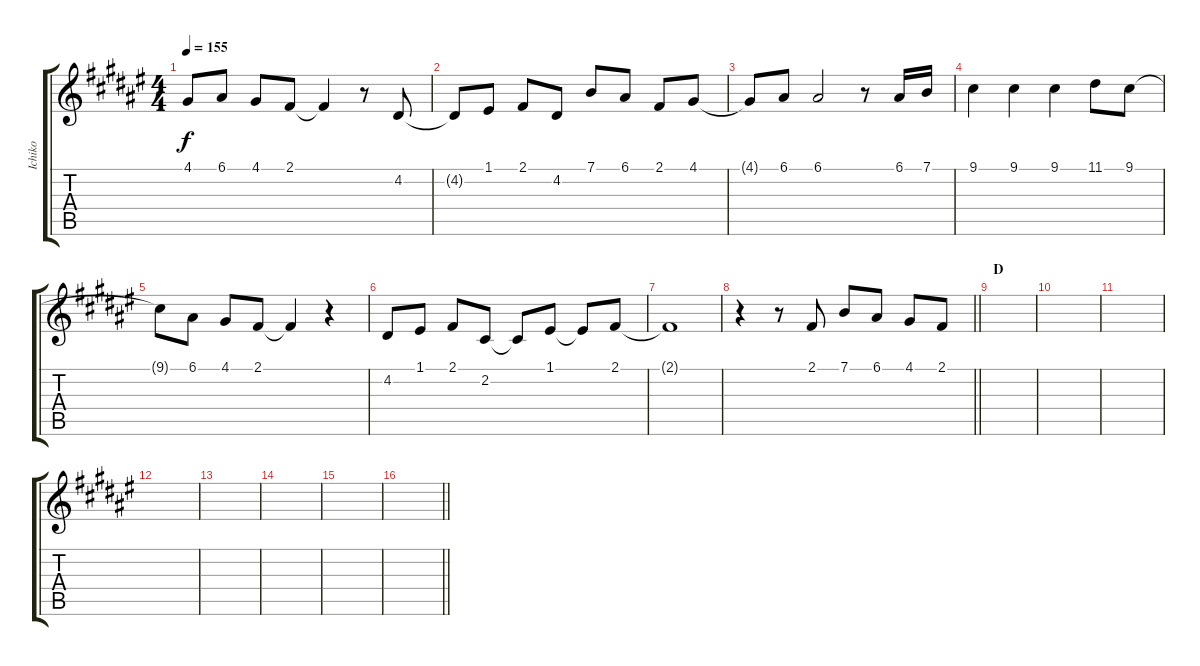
\track ("Ichiko" "Ichiko") {instrument sopranosax}
\staff {score tabs}
\tuning (E4 B3 G3 D3 A2 E2) {hide}
\ts (4 4)
\tempo 155
\clef g2
\ks f#
4.1{t}.8{dy f} 6.1.8 4.1.8 2.1.8 2.1{t}.4 r.8 4.2.8 |
4.2{t}.8 1.1.8 2.1.8 4.2.8 7.1.8 6.1.8 2.1.8 4.1.8 |
4.1{t}.8 6.1.8 6.1.2 r.8 6.1.16 7.1.16 |
9.1.4 9.1.4 9.1.4 11.1.8 9.1.8 |
9.1{t}.8 6.1.8 4.1.8 2.1.8 2.1{t}.4 r.4 |
4.2.8 1.1.8 2.1.8 2.2.8 2.2{t}.8 1.1.8 1.1{t}.8 2.1.8 |
2.1{t}.1 |
\barLineRight lightlight
r.4 r.8 2.1.8 7.1.8 6.1.8 4.1.8 2.1.8 |
\section ("" "D")
|
|
|
|
|
|
|
\barLineRight lightlight
